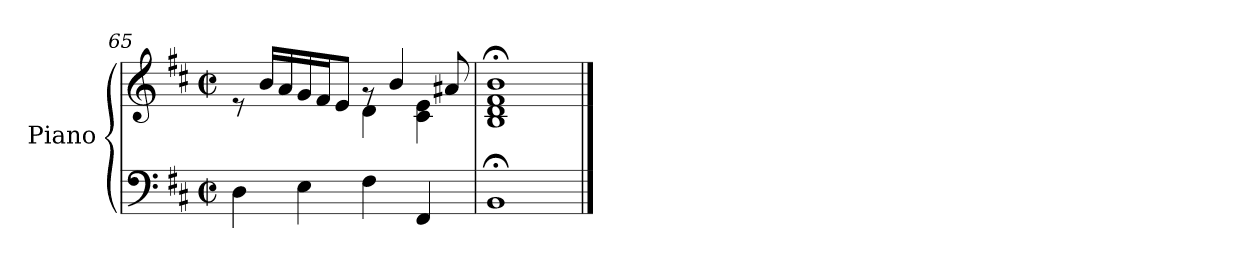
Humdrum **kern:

**kern	**kern
*part1	*part1
*staff2	*staff1
*I"Piano	*
*I'Pno	*
*clefF4	*clefG2
*k[f#c#]	*k[f#c#]
*M2/2	*M2/2
*met(c|)	*met(c|)
=65	=65
*	*^
4D\	8re	2ryy
.	16b/LL	.
.	16a/	.
4E\	16g/	.
.	16f#/J	.
.	8e/J	.
4F#\	8rg	4d\
.	4b/	.
4FF#/	.	4c#\ 4e\
.	8a#X/	.
*	*v	*v
=66	=66
1BB;	1B;< 1d;< 1f#;< 1b;<
==	==
*-	*-
